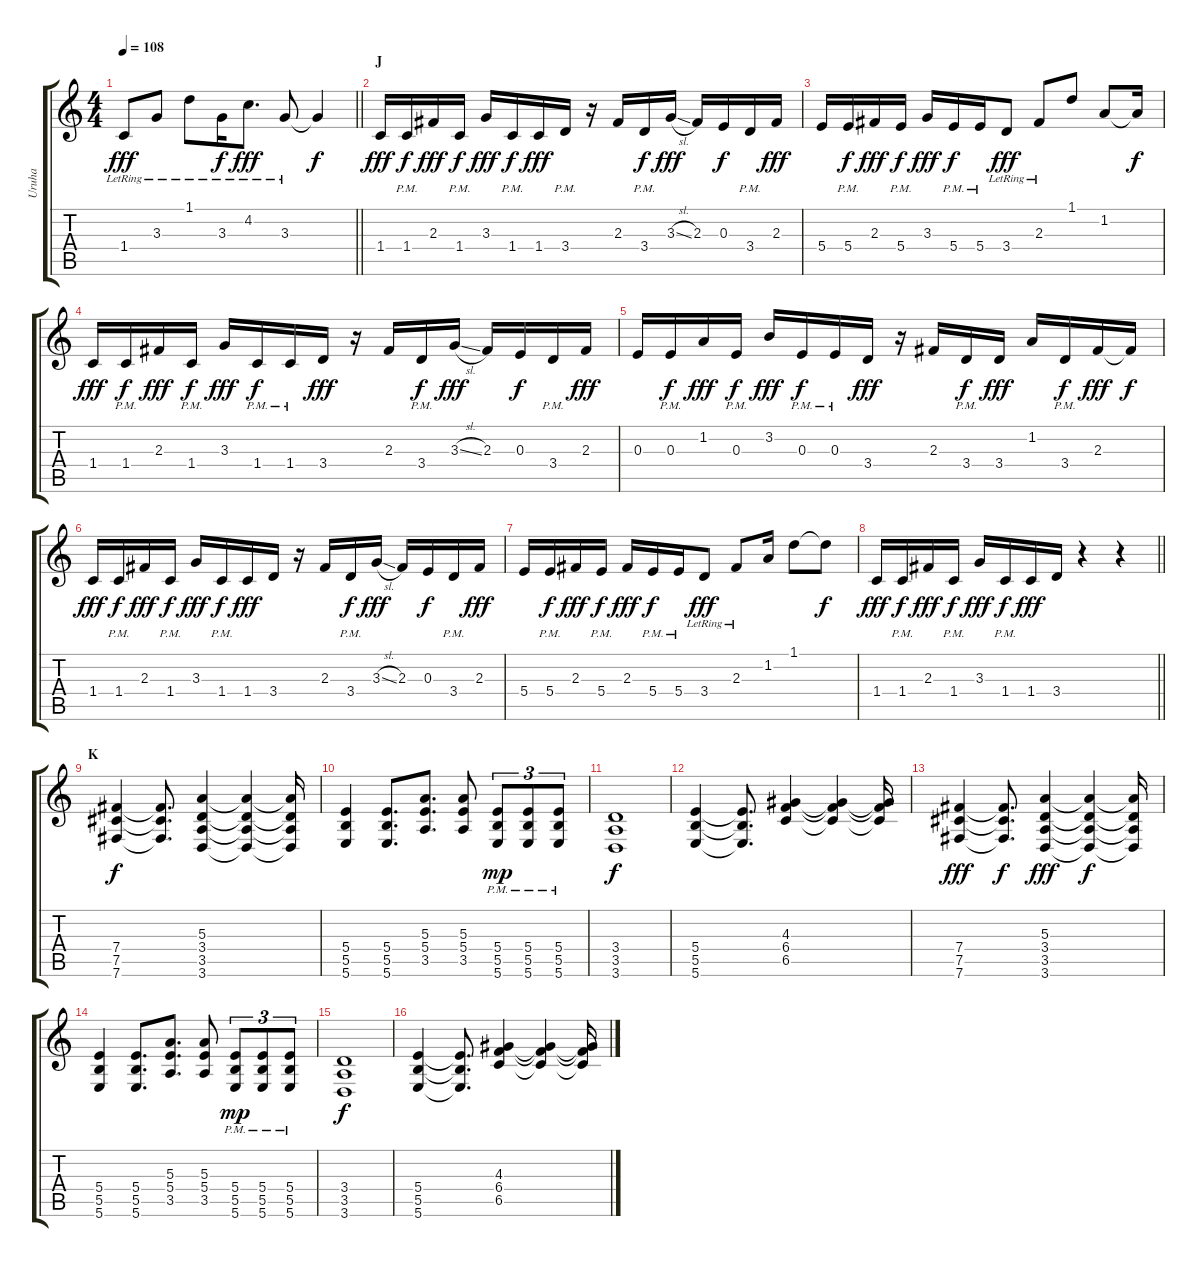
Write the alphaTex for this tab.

\track ("Uruha" "Uruha") {instrument distortionguitar}
\staff {score tabs}
\tuning (Db4 Ab3 E3 B2 Gb2 B1) {hide}
\ts (4 4)
\tempo 108
\clef g2
\barLineRight lightlight
\ks c
1.4{lr}.8{dy fff} 3.3{lr}.8 1.1{lr}.8 3.3{lr}.16{dy f} 4.2{lr}.8{d dy fff} 3.3{lr}.8 3.3{t}.4{dy f} |
\section ("" "J")
1.4.16{dy fff volume 14 instrument overdrivenguitar} 1.4{pm}.16{dy f} 2.3.16{dy fff} 1.4{pm}.16{dy f} 3.3.16{dy fff} 1.4{pm}.16{dy f} 1.4.16{dy fff} 3.4{pm}.16 r.16 2.3.16 3.4{pm}.16{dy f} 3.3{sl}.16{dy fff} 2.3.16 0.3.16{dy f} 3.4{pm}.16 2.3.16{dy fff} |
5.4.16 5.4{pm}.16{dy f} 2.3.16{dy fff} 5.4{pm}.16{dy f} 3.3.16{dy fff} 5.4{pm}.16{dy f} 5.4{pm}.16 3.4{lr}.8{dy fff} 2.3{lr}.8 1.1.8 1.2.8 1.2{t}.16{dy f} |
1.4.16{dy fff} 1.4{pm}.16{dy f} 2.3.16{dy fff} 1.4{pm}.16{dy f} 3.3.16{dy fff} 1.4{pm}.16{dy f} 1.4{pm}.16 3.4.16{dy fff} r.16 2.3.16 3.4{pm}.16{dy f} 3.3{sl}.16{dy fff} 2.3.16 0.3.16{dy f} 3.4{pm}.16 2.3.16{dy fff} |
0.3.16 0.3{pm}.16{dy f} 1.2.16{dy fff} 0.3{pm}.16{dy f} 3.2.16{dy fff} 0.3{pm}.16{dy f} 0.3{pm}.16 3.4.16{dy fff} r.16 2.3.16 3.4{pm}.16{dy f} 3.4.16{dy fff} 1.2.16 3.4{pm}.16{dy f} 2.3.16{dy fff} 2.3{t}.16{dy f} |
1.4.16{dy fff} 1.4{pm}.16{dy f} 2.3.16{dy fff} 1.4{pm}.16{dy f} 3.3.16{dy fff} 1.4{pm}.16{dy f} 1.4.16{dy fff} 3.4.16 r.16 2.3.16 3.4{pm}.16{dy f} 3.3{sl}.16{dy fff} 2.3.16 0.3.16{dy f} 3.4{pm}.16 2.3.16{dy fff} |
5.4.16 5.4{pm}.16{dy f} 2.3.16{dy fff} 5.4{pm}.16{dy f} 2.3.16{dy fff} 5.4{pm}.16{dy f} 5.4{pm}.16 3.4{lr}.8{dy fff} 2.3{lr}.8 1.2.16 1.1.8 1.1{t}.8{dy f} |
\barLineRight lightlight
1.4.16{dy fff} 1.4{pm}.16{dy f} 2.3.16{dy fff} 1.4{pm}.16{dy f} 3.3.16{dy fff} 1.4{pm}.16{dy f} 1.4.16{dy fff} 3.4.16 r.4 r.4 |
\section ("" "K")
(7.4 7.5 7.6).4{dy f} (7.4{t} 7.5{t} 7.6{t}).8{d} (5.3 3.4 3.5 3.6).4 (5.3{t} 3.4{t} 3.5{t} 3.6{t}).4 (5.3{t} 3.4{t} 3.5{t} 3.6{t}).16 |
(5.4 5.5 5.6).4 (5.4 5.5 5.6).8{d} (5.3 5.4 3.5).8{d} (5.3 5.4 3.5).8 (5.4{pm} 5.5{pm} 5.6{pm}).8{tu (3 2) dy mp} (5.4{pm} 5.5{pm} 5.6{pm}).8{tu (3 2)} (5.4{pm} 5.5{pm} 5.6{pm}).8{tu (3 2)} |
(3.4 3.5 3.6).1{dy f} |
(5.4 5.5 5.6).4 (5.4{t} 5.5{t} 5.6{t}).8{d} (4.3 6.4 6.5).4 (4.3{t} 6.4{t} 6.5{t}).4 (4.3{t} 6.4{t} 6.5{t}).16 |
(7.4 7.5 7.6).4{dy fff} (7.4{t} 7.5{t} 7.6{t}).8{d dy f} (5.3 3.4 3.5 3.6).4{dy fff} (5.3{t} 3.4{t} 3.5{t} 3.6{t}).4{dy f} (5.3{t} 3.4{t} 3.5{t} 3.6{t}).16 |
(5.4 5.5 5.6).4 (5.4 5.5 5.6).8{d} (5.3 5.4 3.5).8{d} (5.3 5.4 3.5).8 (5.4{pm} 5.5{pm} 5.6{pm}).8{tu (3 2) dy mp} (5.4{pm} 5.5{pm} 5.6{pm}).8{tu (3 2)} (5.4{pm} 5.5{pm} 5.6{pm}).8{tu (3 2)} |
(3.4 3.5 3.6).1{dy f} |
(5.4 5.5 5.6).4 (5.4{t} 5.5{t} 5.6{t}).8{d} (4.3 6.4 6.5).4 (4.3{t} 6.4{t} 6.5{t}).4 (4.3{t} 6.4{t} 6.5{t}).16
